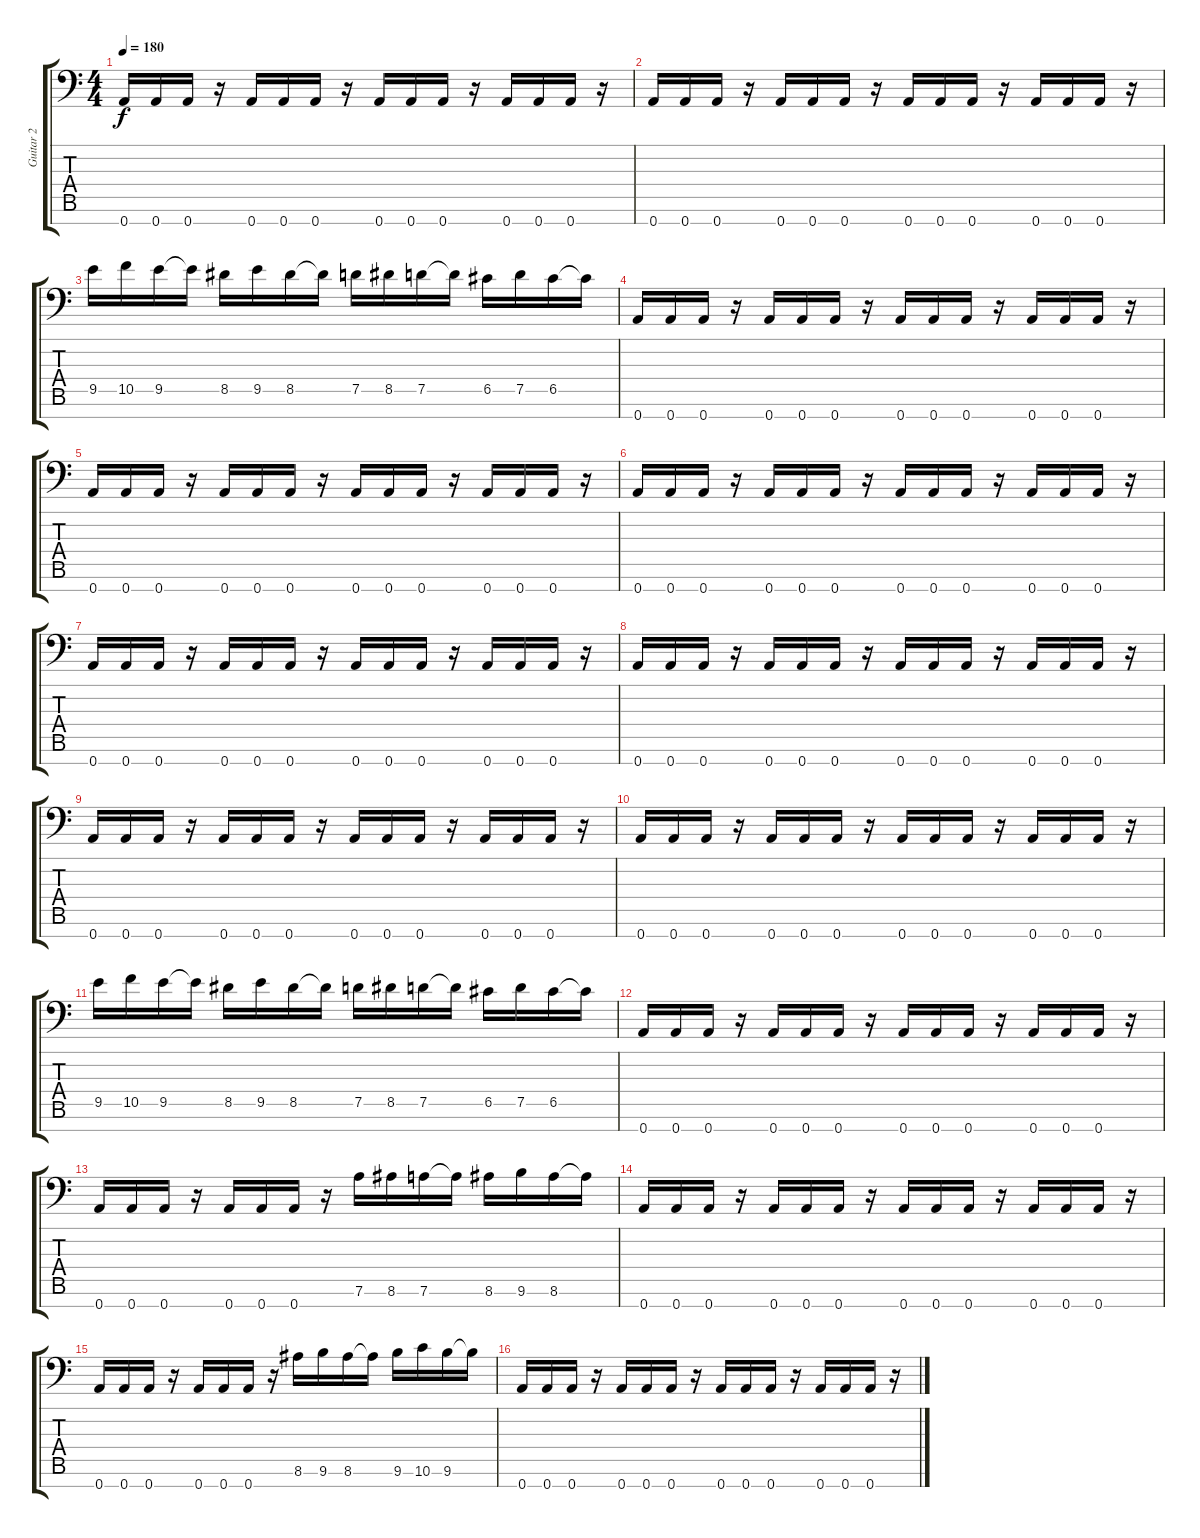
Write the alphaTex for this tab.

\track ("Guitar 2" "Guitar 2") {instrument distortionguitar}
\staff {score tabs}
\tuning (D4 A3 F3 C3 G2 D2 A1) {hide}
\ts (4 4)
\tempo 180
\clef f4
\ks c
0.7.16{dy f} 0.7.16 0.7.16 r.16 0.7.16 0.7.16 0.7.16 r.16 0.7.16 0.7.16 0.7.16 r.16 0.7.16 0.7.16 0.7.16 r.16 |
0.7.16 0.7.16 0.7.16 r.16 0.7.16 0.7.16 0.7.16 r.16 0.7.16 0.7.16 0.7.16 r.16 0.7.16 0.7.16 0.7.16 r.16 |
9.5.16 10.5.16 9.5.16 9.5{t}.16 8.5.16 9.5.16 8.5.16 8.5{t}.16 7.5.16 8.5.16 7.5.16 7.5{t}.16 6.5.16 7.5.16 6.5.16 6.5{t}.16 |
0.7.16 0.7.16 0.7.16 r.16 0.7.16 0.7.16 0.7.16 r.16 0.7.16 0.7.16 0.7.16 r.16 0.7.16 0.7.16 0.7.16 r.16 |
0.7.16 0.7.16 0.7.16 r.16 0.7.16 0.7.16 0.7.16 r.16 0.7.16 0.7.16 0.7.16 r.16 0.7.16 0.7.16 0.7.16 r.16 |
0.7.16 0.7.16 0.7.16 r.16 0.7.16 0.7.16 0.7.16 r.16 0.7.16 0.7.16 0.7.16 r.16 0.7.16 0.7.16 0.7.16 r.16 |
0.7.16 0.7.16 0.7.16 r.16 0.7.16 0.7.16 0.7.16 r.16 0.7.16 0.7.16 0.7.16 r.16 0.7.16 0.7.16 0.7.16 r.16 |
0.7.16 0.7.16 0.7.16 r.16 0.7.16 0.7.16 0.7.16 r.16 0.7.16 0.7.16 0.7.16 r.16 0.7.16 0.7.16 0.7.16 r.16 |
0.7.16 0.7.16 0.7.16 r.16 0.7.16 0.7.16 0.7.16 r.16 0.7.16 0.7.16 0.7.16 r.16 0.7.16 0.7.16 0.7.16 r.16 |
0.7.16 0.7.16 0.7.16 r.16 0.7.16 0.7.16 0.7.16 r.16 0.7.16 0.7.16 0.7.16 r.16 0.7.16 0.7.16 0.7.16 r.16 |
9.5.16 10.5.16 9.5.16 9.5{t}.16 8.5.16 9.5.16 8.5.16 8.5{t}.16 7.5.16 8.5.16 7.5.16 7.5{t}.16 6.5.16 7.5.16 6.5.16 6.5{t}.16 |
0.7.16 0.7.16 0.7.16 r.16 0.7.16 0.7.16 0.7.16 r.16 0.7.16 0.7.16 0.7.16 r.16 0.7.16 0.7.16 0.7.16 r.16 |
0.7.16 0.7.16 0.7.16 r.16 0.7.16 0.7.16 0.7.16 r.16 7.6.16 8.6.16 7.6.16 7.6{t}.16 8.6.16 9.6.16 8.6.16 8.6{t}.16 |
0.7.16 0.7.16 0.7.16 r.16 0.7.16 0.7.16 0.7.16 r.16 0.7.16 0.7.16 0.7.16 r.16 0.7.16 0.7.16 0.7.16 r.16 |
0.7.16 0.7.16 0.7.16 r.16 0.7.16 0.7.16 0.7.16 r.16 8.6.16 9.6.16 8.6.16 8.6{t}.16 9.6.16 10.6.16 9.6.16 9.6{t}.16 |
0.7.16 0.7.16 0.7.16 r.16 0.7.16 0.7.16 0.7.16 r.16 0.7.16 0.7.16 0.7.16 r.16 0.7.16 0.7.16 0.7.16 r.16
